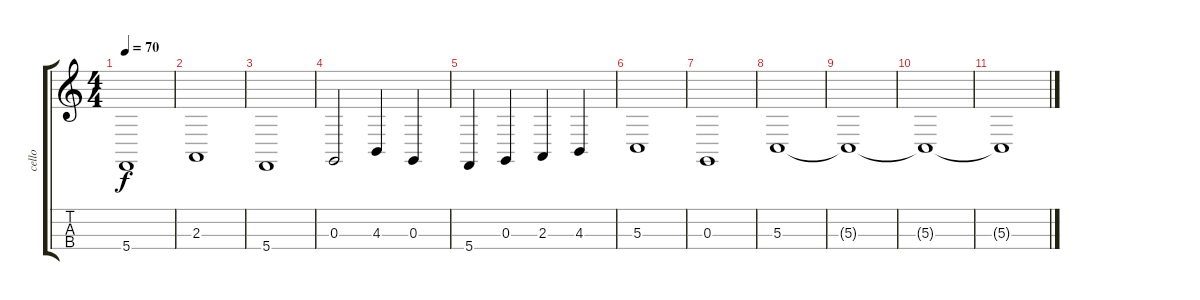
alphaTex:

\track ("cello" "cello") {instrument tremolostrings}
\staff {score tabs}
\tuning (A3 D3 G2 C2) {hide}
\ts (4 4)
\tempo 70
\clef g2
\ks c
5.4.1{dy f} |
2.3.1 |
5.4.1 |
0.3.2 4.3.4 0.3.4 |
5.4.4 0.3.4 2.3.4 4.3.4 |
5.3.1 |
0.3.1 |
5.3.1 |
5.3{t}.1 |
5.3{t}.1{volume 0} |
5.3{t}.1
